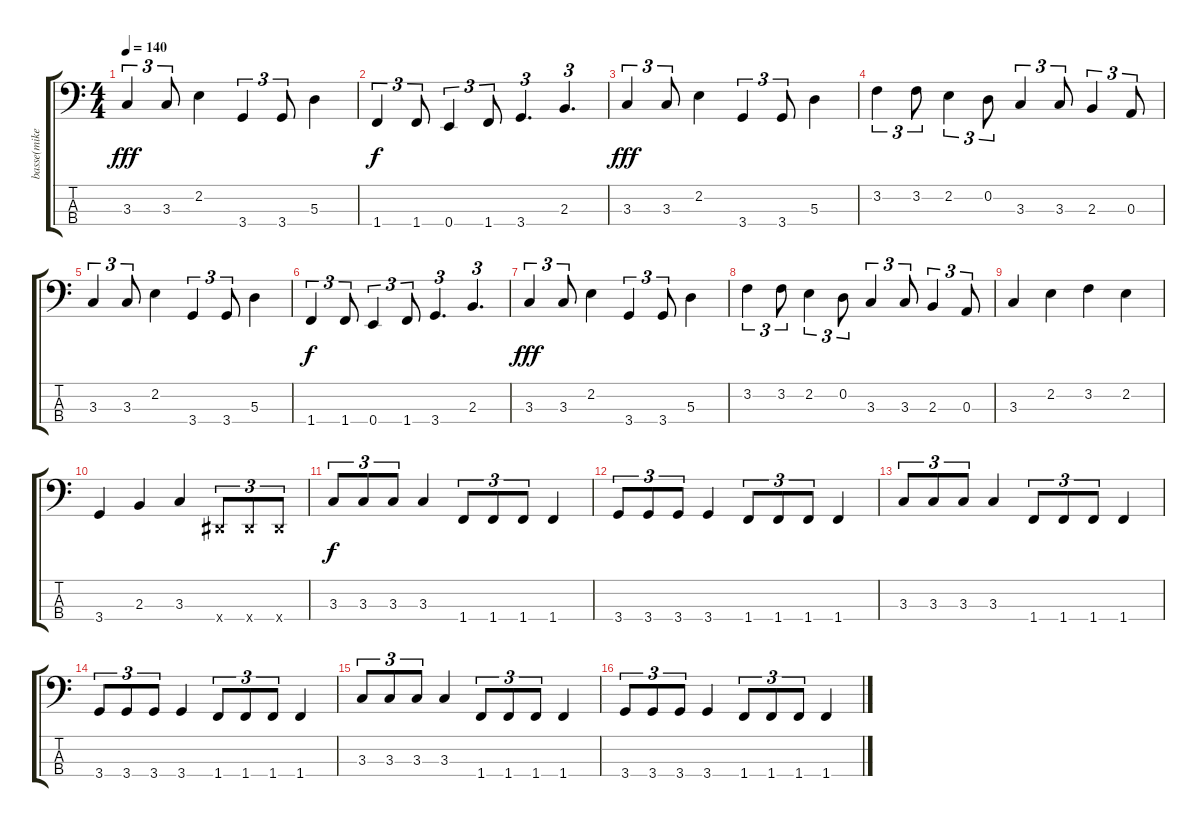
\track ("basse(mike)" "basse(mike") {instrument electricbasspick}
\staff {score tabs}
\tuning (G2 D2 A1 E1) {hide}
\ts (4 4)
\tempo 140
\clef f4
\ks c
3.3.4{tu (3 2) dy fff} 3.3.8{tu (3 2)} 2.2.4 3.4.4{tu (3 2)} 3.4.8{tu (3 2)} 5.3.4 |
1.4.4{tu (3 2) dy f} 1.4.8{tu (3 2)} 0.4.4{tu (3 2)} 1.4.8{tu (3 2)} 3.4.4{d tu (3 2)} 2.3.4{d tu (3 2)} |
3.3.4{tu (3 2) dy fff} 3.3.8{tu (3 2)} 2.2.4 3.4.4{tu (3 2)} 3.4.8{tu (3 2)} 5.3.4 |
3.2.4{tu (3 2)} 3.2.8{tu (3 2)} 2.2.4{tu (3 2)} 0.2.8{tu (3 2)} 3.3.4{tu (3 2)} 3.3.8{tu (3 2)} 2.3.4{tu (3 2)} 0.3.8{tu (3 2)} |
3.3.4{tu (3 2)} 3.3.8{tu (3 2)} 2.2.4 3.4.4{tu (3 2)} 3.4.8{tu (3 2)} 5.3.4 |
1.4.4{tu (3 2) dy f} 1.4.8{tu (3 2)} 0.4.4{tu (3 2)} 1.4.8{tu (3 2)} 3.4.4{d tu (3 2)} 2.3.4{d tu (3 2)} |
3.3.4{tu (3 2) dy fff} 3.3.8{tu (3 2)} 2.2.4 3.4.4{tu (3 2)} 3.4.8{tu (3 2)} 5.3.4 |
3.2.4{tu (3 2)} 3.2.8{tu (3 2)} 2.2.4{tu (3 2)} 0.2.8{tu (3 2)} 3.3.4{tu (3 2)} 3.3.8{tu (3 2)} 2.3.4{tu (3 2)} 0.3.8{tu (3 2)} |
3.3.4 2.2.4 3.2.4 2.2.4 |
3.4.4 2.3.4 3.3.4 -1.4{x}.8{tu (3 2)} -1.4{x}.8{tu (3 2)} -1.4{x}.8{tu (3 2)} |
3.3.8{tu (3 2) dy f} 3.3.8{tu (3 2)} 3.3.8{tu (3 2)} 3.3.4 1.4.8{tu (3 2)} 1.4.8{tu (3 2)} 1.4.8{tu (3 2)} 1.4.4 |
3.4.8{tu (3 2)} 3.4.8{tu (3 2)} 3.4.8{tu (3 2)} 3.4.4 1.4.8{tu (3 2)} 1.4.8{tu (3 2)} 1.4.8{tu (3 2)} 1.4.4 |
3.3.8{tu (3 2)} 3.3.8{tu (3 2)} 3.3.8{tu (3 2)} 3.3.4 1.4.8{tu (3 2)} 1.4.8{tu (3 2)} 1.4.8{tu (3 2)} 1.4.4 |
3.4.8{tu (3 2)} 3.4.8{tu (3 2)} 3.4.8{tu (3 2)} 3.4.4 1.4.8{tu (3 2)} 1.4.8{tu (3 2)} 1.4.8{tu (3 2)} 1.4.4 |
3.3.8{tu (3 2)} 3.3.8{tu (3 2)} 3.3.8{tu (3 2)} 3.3.4 1.4.8{tu (3 2)} 1.4.8{tu (3 2)} 1.4.8{tu (3 2)} 1.4.4 |
3.4.8{tu (3 2)} 3.4.8{tu (3 2)} 3.4.8{tu (3 2)} 3.4.4 1.4.8{tu (3 2)} 1.4.8{tu (3 2)} 1.4.8{tu (3 2)} 1.4.4
